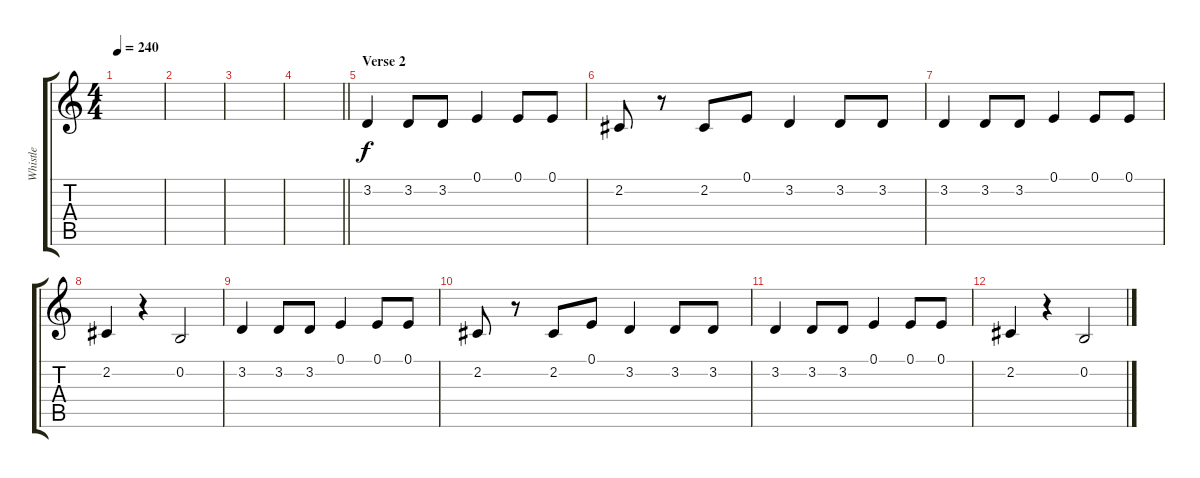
\track ("Whistle" "Whistle") {instrument flute}
\staff {score tabs}
\tuning (E4 B3 G3 D3 A2 E2) {hide}
\ts (4 4)
\tempo 240
\clef g2
\ks c
|
|
|
\barLineRight lightlight
|
\section ("" "Verse 2")
3.2.4 3.2.8 3.2.8 0.1.4 0.1.8 0.1.8 |
2.2.8 r.8 2.2.8 0.1.8 3.2.4 3.2.8 3.2.8 |
3.2.4 3.2.8 3.2.8 0.1.4 0.1.8 0.1.8 |
2.2.4 r.4 0.2.2 |
3.2.4 3.2.8 3.2.8 0.1.4 0.1.8 0.1.8 |
2.2.8 r.8 2.2.8 0.1.8 3.2.4 3.2.8 3.2.8 |
3.2.4 3.2.8 3.2.8 0.1.4 0.1.8 0.1.8 |
2.2.4 r.4 0.2.2
